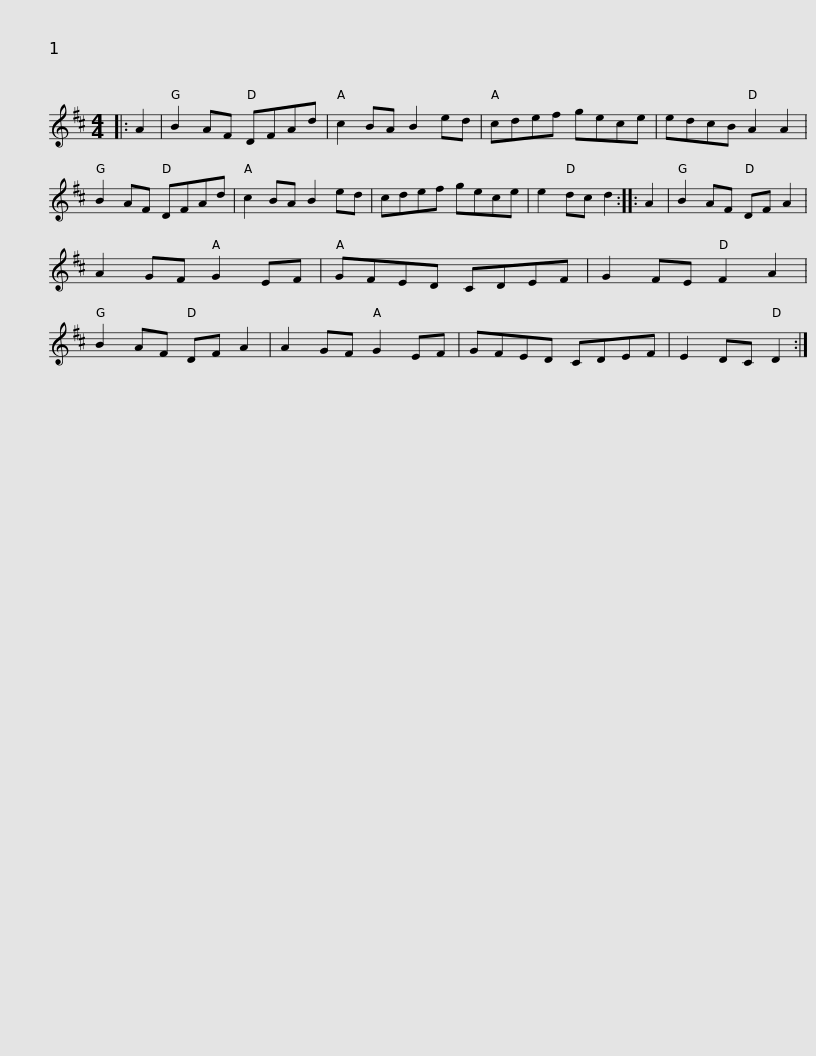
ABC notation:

X:1
L:1/8
M:4/4
I:linebreak $
K:D
V:1 treble
V:1
|: A2 | B2 AF DFAd | c2 BA B2 ed | cdef gece | edcB A2 A2 | %5
 B2 AF DFAd | c2 BA B2 ed |$ cdef gece | e2 dc d2 :: A2 | %10
 B2 AF DF A2 | A2 GF G2 EF | GFED CDEF | G2 FE F2 A2 |$ B2 AF DF A2 | %15
 A2 GF G2 EF | GFED CDEF | E2 DC D2 :| %18
